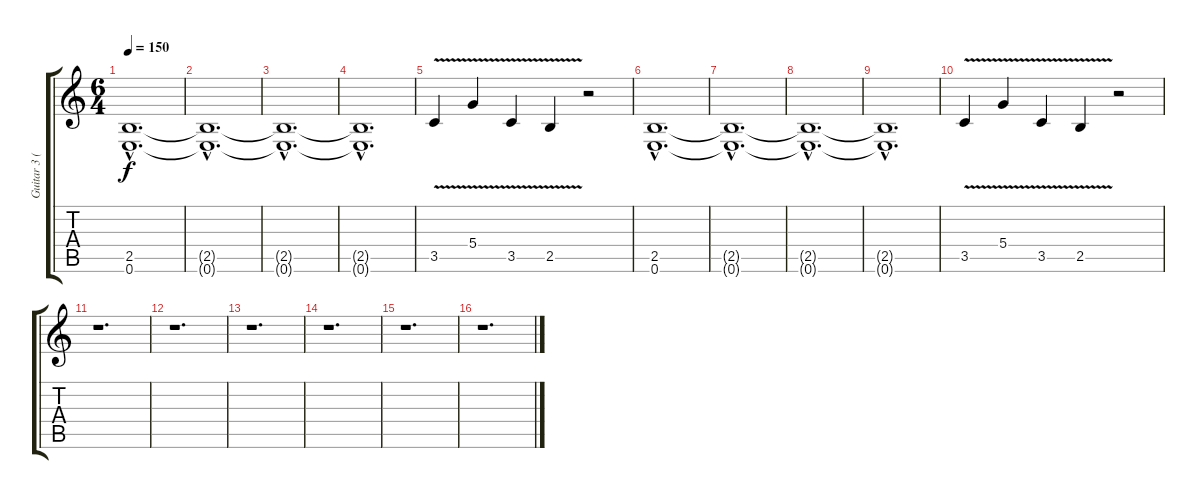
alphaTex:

\track ("Guitar 3 (Fill guitar)" "Guitar 3 (") {instrument overdrivenguitar}
\staff {score tabs}
\tuning (E4 B3 G3 D3 A2 E2) {hide}
\ts (6 4)
\tempo 150
\clef g2
\ks c
(2.5{hac} 0.6{hac}).1{d dy f} |
(2.5{hac t} 0.6{hac t}).1{d} |
(2.5{hac t} 0.6{hac t}).1{d volume 0} |
(2.5{hac t} 0.6{hac t}).1{d} |
3.5{v}.4{volume 13} 5.4{v}.4 3.5{v}.4 2.5{v}.4 r.2 |
(2.5{hac} 0.6{hac}).1{d} |
(2.5{hac t} 0.6{hac t}).1{d} |
(2.5{hac t} 0.6{hac t}).1{d volume 0} |
(2.5{hac t} 0.6{hac t}).1{d} |
3.5{v}.4{volume 13} 5.4{v}.4 3.5{v}.4 2.5{v}.4 r.2 |
r.1{d} |
r.1{d} |
r.1{d} |
r.1{d} |
r.1{d} |
r.1{d}
